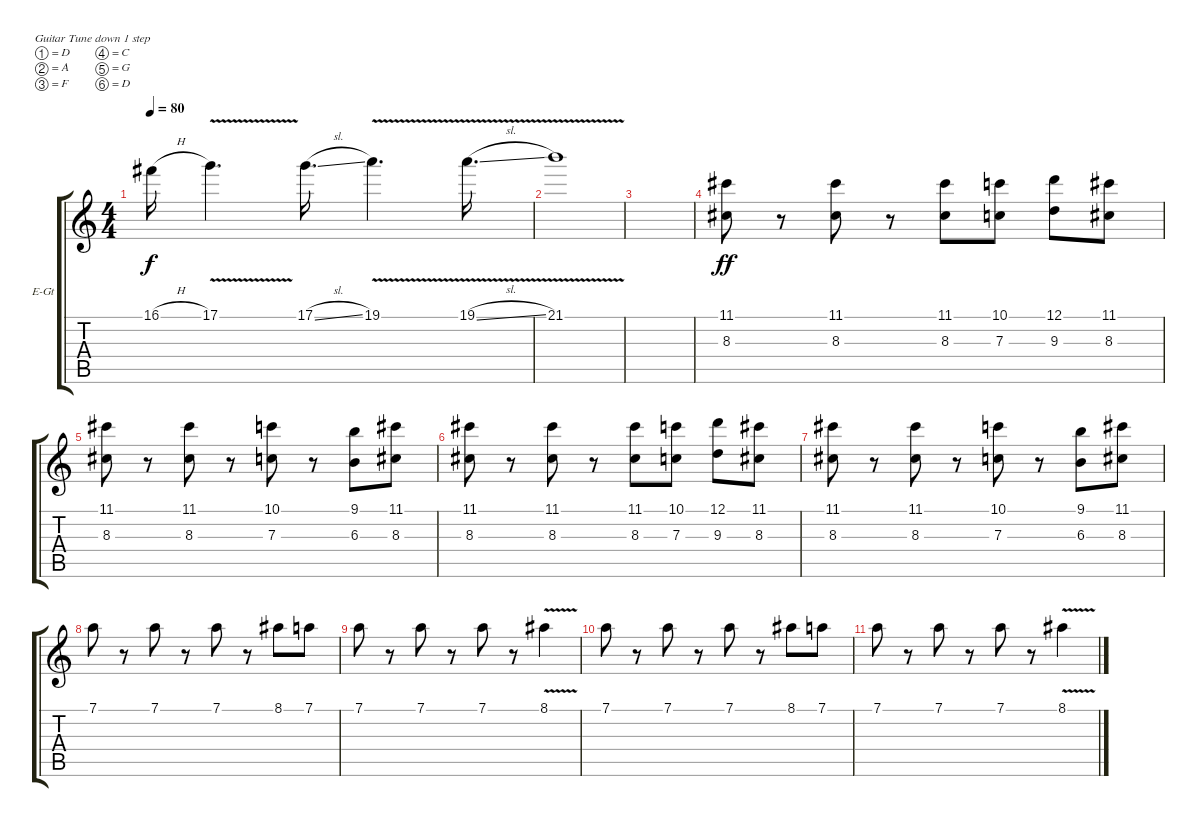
\defaultSystemsLayout 4
\bracketExtendMode groupsimilarinstruments
\firstSystemTrackNameOrientation horizontal
\otherSystemsTrackNameOrientation horizontal
\track ("Intro Synth" "E-Gt") {instrument distortionguitar}
\staff {score tabs}
\tuning (D4 A3 F3 C3 G2 D2)
\ts (4 4)
\tempo 80
\clef g2
\ks c
16.1{h}.16{dy f} 17.1{v}.4{d} 17.1{sl}.16{d} 19.1{v}.4{d} 19.1{v sl}.16{d} |
21.1{v}.1 |
|
(8.3 11.1).8{dy ff} r.8 (8.3 11.1).8 r.8 (8.3 11.1).8 (7.3 10.1).8 (9.3 12.1).8 (8.3 11.1).8 |
(8.3 11.1).8 r.8 (8.3 11.1).8 r.8 (7.3 10.1).8 r.8 (6.3 9.1).8 (8.3 11.1).8 |
(8.3 11.1).8 r.8 (8.3 11.1).8 r.8 (8.3 11.1).8 (7.3 10.1).8 (9.3 12.1).8 (8.3 11.1).8 |
(8.3 11.1).8 r.8 (8.3 11.1).8 r.8 (7.3 10.1).8 r.8 (6.3 9.1).8 (8.3 11.1).8 |
7.1.8 r.8 7.1.8 r.8 7.1.8 r.8 8.1.8 7.1.8 |
7.1.8 r.8 7.1.8 r.8 7.1.8 r.8 8.1{v}.4 |
7.1.8 r.8 7.1.8 r.8 7.1.8 r.8 8.1.8 7.1.8 |
7.1.8 r.8 7.1.8 r.8 7.1.8 r.8 8.1{v}.4
